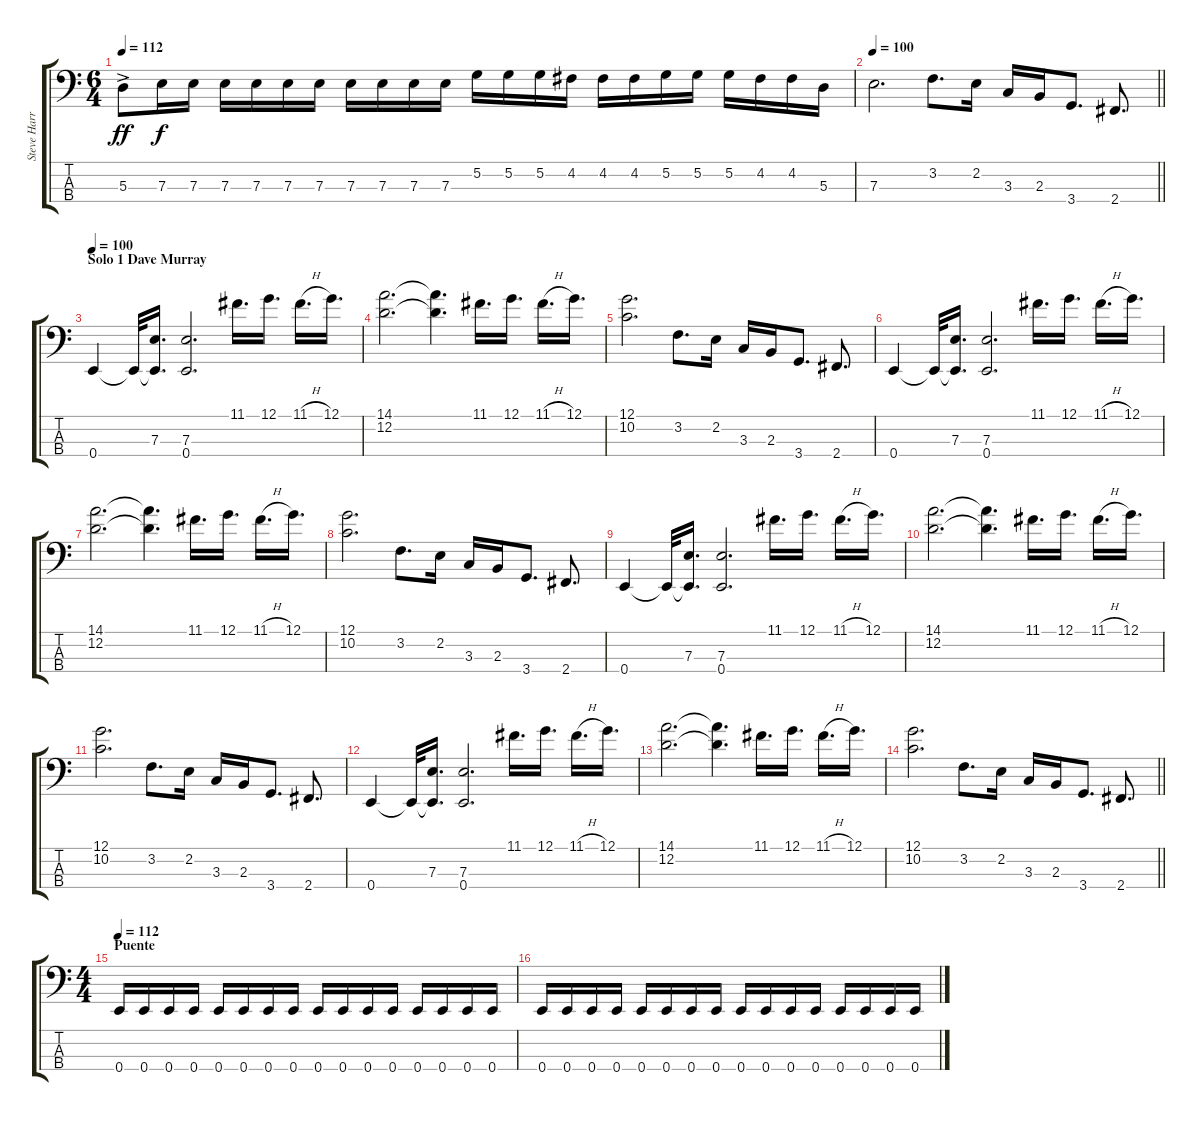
\track ("Steve Harris" "Steve Harr") {instrument electricbassfinger}
\staff {score tabs}
\tuning (G2 D2 A1 E1) {hide}
\ts (6 4)
\tempo 112
\clef f4
\ks c
5.3{ac}.8{dy ff} 7.3.16{dy f} 7.3.16 7.3.16 7.3.16 7.3.16 7.3.16 7.3.16 7.3.16 7.3.16 7.3.16 5.2.16 5.2.16 5.2.16 4.2.16 4.2.16 4.2.16 5.2.16 5.2.16 5.2.16 4.2.16 4.2.16 5.3.16 |
\tempo 100
\barLineRight lightlight
7.3.2{d} 3.2.8{d} 2.2.16 3.3.16 2.3.16 3.4.8{d} 2.4.8{d} |
\section ("" "Solo 1 Dave Murray")
\tempo 100
0.4.4 0.4{t}.32 (7.3 0.4{t}).16{d} (7.3 0.4).2{d} 11.1.16{d} 12.1.16{d} 11.1{h}.16{d} 12.1.16{d} |
(14.1 12.2).2{d} (14.1{t} 12.2{t}).4{d} 11.1.16{d} 12.1.16{d} 11.1{h}.16{d} 12.1.16{d} |
(12.1 10.2).2{d} 3.2.8{d} 2.2.16 3.3.16 2.3.16 3.4.8{d} 2.4.8{d} |
0.4.4 0.4{t}.32 (7.3 0.4{t}).16{d} (7.3 0.4).2{d} 11.1.16{d} 12.1.16{d} 11.1{h}.16{d} 12.1.16{d} |
(14.1 12.2).2{d} (14.1{t} 12.2{t}).4{d} 11.1.16{d} 12.1.16{d} 11.1{h}.16{d} 12.1.16{d} |
(12.1 10.2).2{d} 3.2.8{d} 2.2.16 3.3.16 2.3.16 3.4.8{d} 2.4.8{d} |
0.4.4 0.4{t}.32 (7.3 0.4{t}).16{d} (7.3 0.4).2{d} 11.1.16{d} 12.1.16{d} 11.1{h}.16{d} 12.1.16{d} |
(14.1 12.2).2{d} (14.1{t} 12.2{t}).4{d} 11.1.16{d} 12.1.16{d} 11.1{h}.16{d} 12.1.16{d} |
(12.1 10.2).2{d} 3.2.8{d} 2.2.16 3.3.16 2.3.16 3.4.8{d} 2.4.8{d} |
0.4.4 0.4{t}.32 (7.3 0.4{t}).16{d} (7.3 0.4).2{d} 11.1.16{d} 12.1.16{d} 11.1{h}.16{d} 12.1.16{d} |
(14.1 12.2).2{d} (14.1{t} 12.2{t}).4{d} 11.1.16{d} 12.1.16{d} 11.1{h}.16{d} 12.1.16{d} |
\barLineRight lightlight
(12.1 10.2).2{d} 3.2.8{d} 2.2.16 3.3.16 2.3.16 3.4.8{d} 2.4.8{d} |
\ts (4 4)
\section ("" "Puente")
\tempo 112
0.4.16 0.4.16 0.4.16 0.4.16 0.4.16 0.4.16 0.4.16 0.4.16 0.4.16 0.4.16 0.4.16 0.4.16 0.4.16 0.4.16 0.4.16 0.4.16 |
0.4.16 0.4.16 0.4.16 0.4.16 0.4.16 0.4.16 0.4.16 0.4.16 0.4.16 0.4.16 0.4.16 0.4.16 0.4.16 0.4.16 0.4.16 0.4.16
